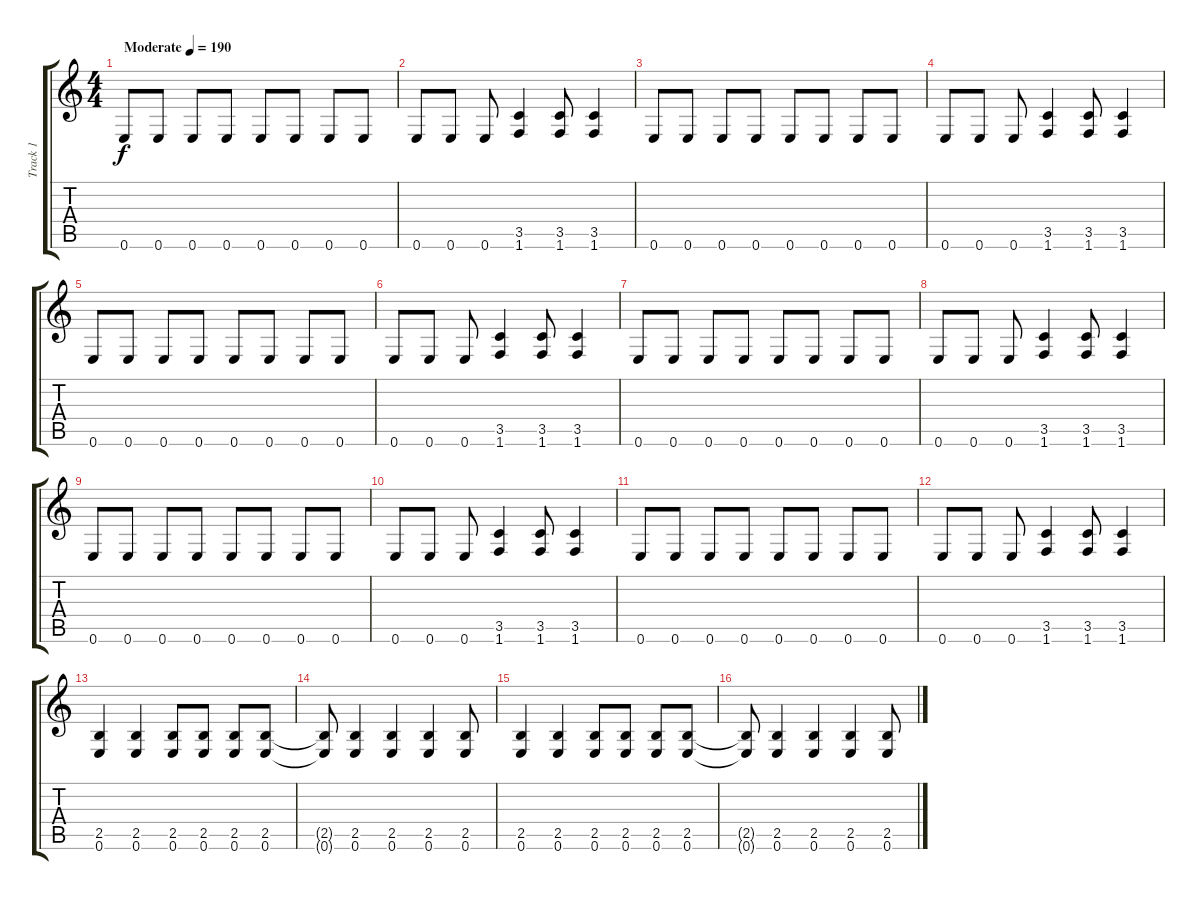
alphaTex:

\track ("Track 1" "Track 1") {instrument distortionguitar}
\staff {score tabs}
\tuning (E4 B3 G3 D3 A2 E2) {hide}
\ts (4 4)
\tempo (190 "Moderate")
\clef g2
\ks c
0.6.8{dy f instrument distortionguitar} 0.6.8 0.6.8 0.6.8 0.6.8 0.6.8 0.6.8 0.6.8 |
0.6.8 0.6.8 0.6.8 (3.5 1.6).4 (3.5 1.6).8 (3.5 1.6).4 |
0.6.8 0.6.8 0.6.8 0.6.8 0.6.8 0.6.8 0.6.8 0.6.8 |
0.6.8 0.6.8 0.6.8 (3.5 1.6).4 (3.5 1.6).8 (3.5 1.6).4 |
0.6.8 0.6.8 0.6.8 0.6.8 0.6.8 0.6.8 0.6.8 0.6.8 |
0.6.8 0.6.8 0.6.8 (3.5 1.6).4 (3.5 1.6).8 (3.5 1.6).4 |
0.6.8 0.6.8 0.6.8 0.6.8 0.6.8 0.6.8 0.6.8 0.6.8 |
0.6.8 0.6.8 0.6.8 (3.5 1.6).4 (3.5 1.6).8 (3.5 1.6).4 |
0.6.8 0.6.8 0.6.8 0.6.8 0.6.8 0.6.8 0.6.8 0.6.8 |
0.6.8 0.6.8 0.6.8 (3.5 1.6).4 (3.5 1.6).8 (3.5 1.6).4 |
0.6.8 0.6.8 0.6.8 0.6.8 0.6.8 0.6.8 0.6.8 0.6.8 |
0.6.8 0.6.8 0.6.8 (3.5 1.6).4 (3.5 1.6).8 (3.5 1.6).4 |
(2.5 0.6).4 (2.5 0.6).4 (2.5 0.6).8 (2.5 0.6).8 (2.5 0.6).8 (2.5 0.6).8 |
(2.5{t} 0.6{t}).8 (2.5 0.6).4 (2.5 0.6).4 (2.5 0.6).4 (2.5 0.6).8 |
(2.5 0.6).4 (2.5 0.6).4 (2.5 0.6).8 (2.5 0.6).8 (2.5 0.6).8 (2.5 0.6).8 |
(2.5{t} 0.6{t}).8 (2.5 0.6).4 (2.5 0.6).4 (2.5 0.6).4 (2.5 0.6).8
